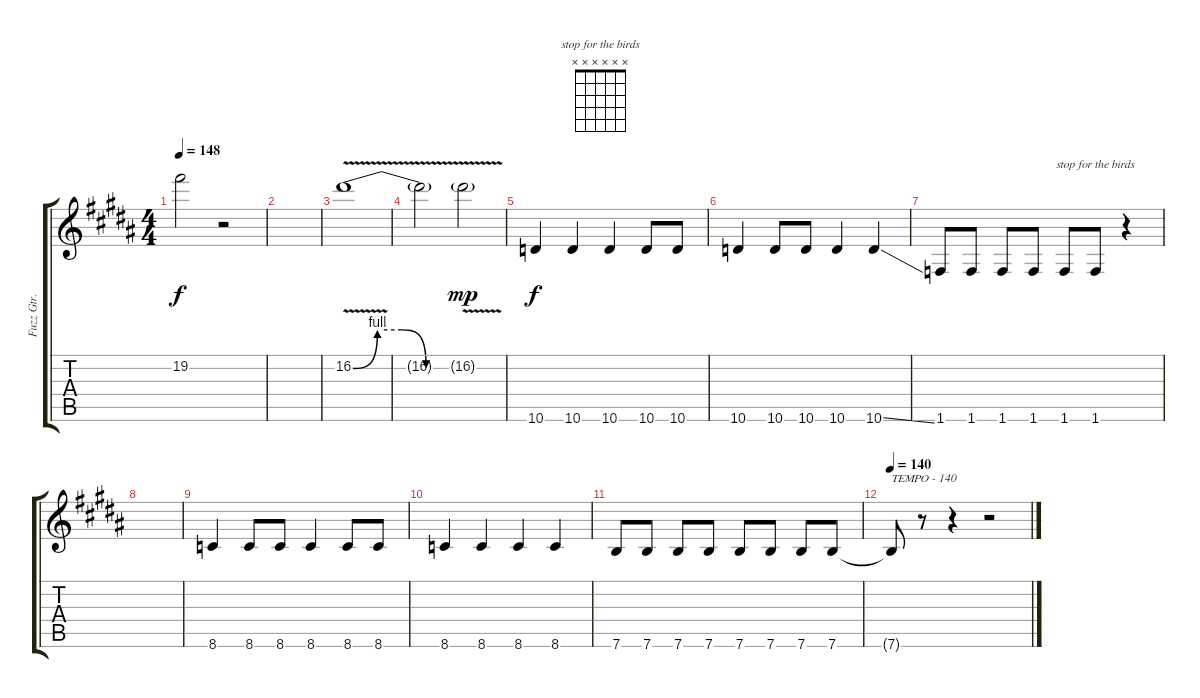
\track ("Fuzz Gtr." "Fuzz Gtr.") {instrument distortionguitar}
\staff {score tabs}
\tuning (E4 B3 G3 D3 A2 E2) {hide}
\chord ("stop for the birds" x x x x x x)
\ts (4 4)
\tempo 148
\clef g2
\ks b
19.2{t}.2{dy f} r.2 |
|
16.2{be (custom 0 0 15 4 30 4 45 0 60 0) v}.1 |
16.2{t}.2 16.2{v g}.2{dy mp} |
10.6.4{dy f} 10.6.4 10.6.4 10.6.8 10.6.8 |
10.6.4 10.6.8 10.6.8 10.6.4 10.6{ss}.4 |
1.6.8 1.6.8 1.6.8 1.6.8 1.6.8 1.6.8{ch "stop for the birds"} r.4 |
|
8.6.4 8.6.8 8.6.8 8.6.4 8.6.8 8.6.8 |
8.6.4 8.6.4 8.6.4 8.6.4 |
7.6.8 7.6.8 7.6.8 7.6.8 7.6.8 7.6.8 7.6.8 7.6.8 |
\tempo 140
7.6{t}.8{txt "TEMPO - 140"} r.8 r.4 r.2
